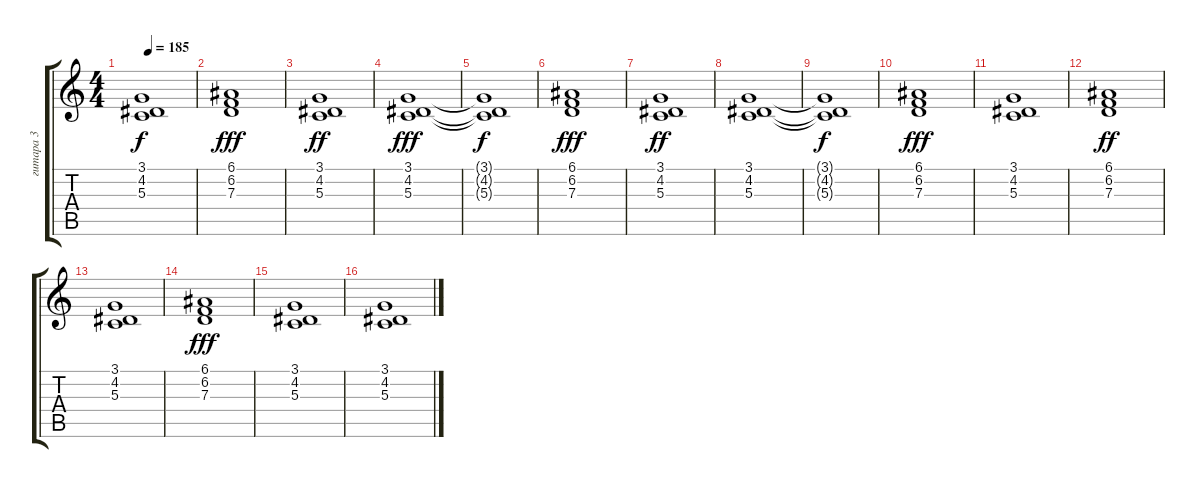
\track ("гитара 3" "гитара 3") {instrument stringensemble2}
\staff {score tabs}
\tuning (E4 B3 G3 D3 A2 E2) {hide}
\ts (4 4)
\tempo 185
\clef g2
\ks c
(3.1{t} 4.2{t} 5.3{t}).1{dy f} |
(6.1 6.2 7.3).1{dy fff} |
(3.1 4.2 5.3).1{dy ff} |
(3.1 4.2 5.3).1{dy fff} |
(3.1{t} 4.2{t} 5.3{t}).1{dy f} |
(6.1 6.2 7.3).1{dy fff} |
(3.1 4.2 5.3).1{dy ff} |
(3.1 4.2 5.3).1 |
(3.1{t} 4.2{t} 5.3{t}).1{dy f} |
(6.1 6.2 7.3).1{dy fff} |
(3.1 4.2 5.3).1 |
(6.1 6.2 7.3).1{dy ff} |
(3.1 4.2 5.3).1 |
(6.1 6.2 7.3).1{dy fff} |
(3.1 4.2 5.3).1 |
(3.1 4.2 5.3).1
